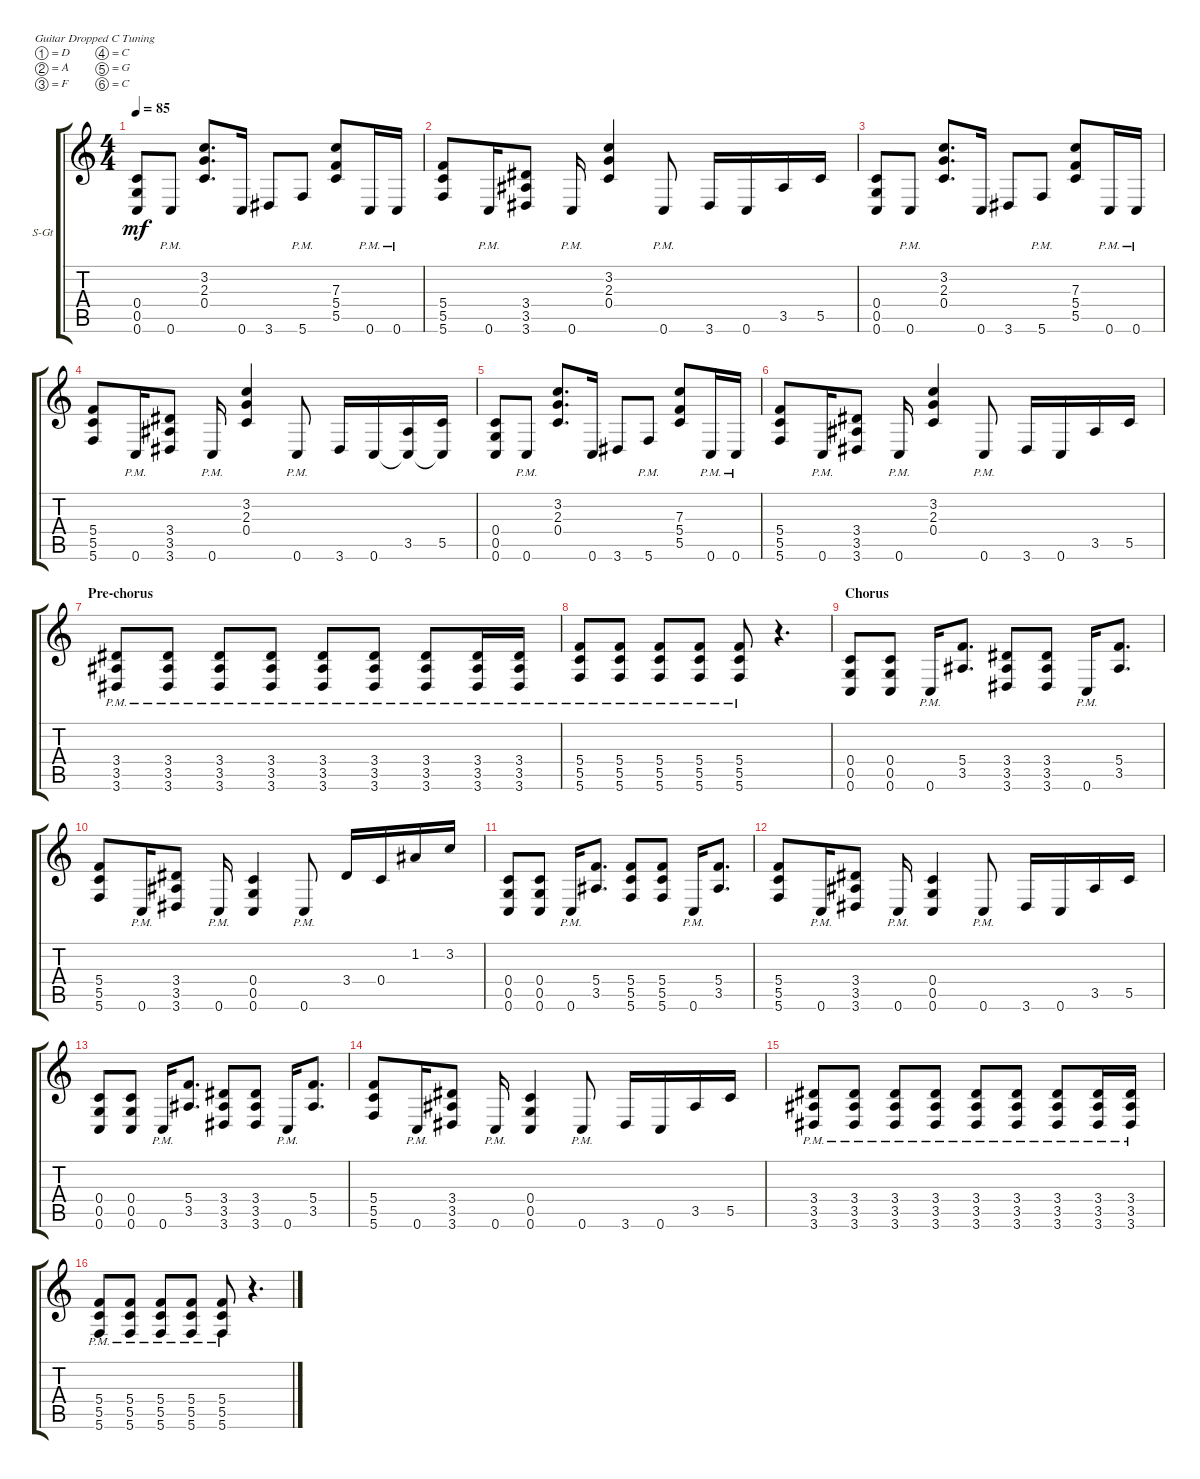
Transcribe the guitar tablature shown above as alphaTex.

\bracketExtendMode groupsimilarinstruments
\firstSystemTrackNameOrientation horizontal
\otherSystemsTrackNameOrientation horizontal
\track ("Steel Guitar" "S-Gt") {instrument acousticguitarsteel}
\staff {score tabs}
\tuning (D4 A3 F3 C3 G2 C2)
\ts (4 4)
\tempo 85
\clef g2
\ks c
(0.6 0.5 0.4).8{dy mf} 0.6{pm}.8 (3.2 2.3 0.4).8{d} 0.6.16 3.6.8 5.6{pm}.8 (7.3 5.4 5.5).8 0.6{pm}.16 0.6{pm}.16 |
(5.6 5.5 5.4).8 0.6{pm}.16 (3.6 3.5 3.4).8 0.6{pm}.16 (0.4 2.3 3.2).4 0.6{pm}.8 3.6.16 0.6.16 3.5.16 5.5.16 |
(0.6 0.5 0.4).8 0.6{pm}.8 (3.2 2.3 0.4).8{d} 0.6.16 3.6.8 5.6{pm}.8 (7.3 5.4 5.5).8 0.6{pm}.16 0.6{pm}.16 |
(5.6 5.5 5.4).8 0.6{pm}.16 (3.6 3.5 3.4).8 0.6{pm}.16 (0.4 2.3 3.2).4 0.6{pm}.8 3.6.16 0.6.16 (3.5 0.6{t}).16 (5.5 0.6{t}).16 |
(0.6 0.5 0.4).8 0.6{pm}.8 (3.2 2.3 0.4).8{d} 0.6.16 3.6.8 5.6{pm}.8 (7.3 5.4 5.5).8 0.6{pm}.16 0.6{pm}.16 |
(5.6 5.5 5.4).8 0.6{pm}.16 (3.6 3.5 3.4).8 0.6{pm}.16 (0.4 2.3 3.2).4 0.6{pm}.8 3.6.16 0.6.16 3.5.16 5.5.16 |
\section ("" "Pre-chorus")
(3.6{pm} 3.5{pm} 3.4{pm}).8 (3.6{pm} 3.5{pm} 3.4{pm}).8 (3.6{pm} 3.5{pm} 3.4{pm}).8 (3.6{pm} 3.5{pm} 3.4{pm}).8 (3.6{pm} 3.5{pm} 3.4{pm}).8 (3.6{pm} 3.5{pm} 3.4{pm}).8 (3.6{pm} 3.5{pm} 3.4{pm}).8 (3.6{pm} 3.5{pm} 3.4{pm}).16 (3.6{pm} 3.5{pm} 3.4{pm}).16 |
(5.6{pm} 5.5{pm} 5.4{pm}).8 (5.6{pm} 5.5{pm} 5.4{pm}).8 (5.6{pm} 5.5{pm} 5.4{pm}).8 (5.6{pm} 5.5{pm} 5.4{pm}).8 (5.6{pm} 5.5{pm} 5.4{pm}).8 r.4{d} |
\section ("" "Chorus")
(0.6 0.5 0.4).8 (0.6 0.5 0.4).8 0.6{pm}.16 (3.5 5.4).8{d} (3.6 3.5 3.4).8 (3.6 3.5 3.4).8 0.6{pm}.16 (3.5 5.4).8{d} |
(5.6 5.5 5.4).8 0.6{pm}.16 (3.6 3.5 3.4).8 0.6{pm}.16 (0.4 0.6 0.5).4 0.6{pm}.8 3.4.16 0.4.16 1.2.16 3.2.16 |
(0.6 0.5 0.4).8 (0.6 0.5 0.4).8 0.6{pm}.16 (3.5 5.4).8{d} (5.6 5.5 5.4).8 (5.6 5.5 5.4).8 0.6{pm}.16 (3.5 5.4).8{d} |
(5.6 5.5 5.4).8 0.6{pm}.16 (3.6 3.5 3.4).8 0.6{pm}.16 (0.4 0.6 0.5).4 0.6{pm}.8 3.6.16 0.6.16 3.5.16 5.5.16 |
(0.6 0.5 0.4).8 (0.6 0.5 0.4).8 0.6{pm}.16 (3.5 5.4).8{d} (3.6 3.5 3.4).8 (3.6 3.5 3.4).8 0.6{pm}.16 (3.5 5.4).8{d} |
(5.6 5.5 5.4).8 0.6{pm}.16 (3.6 3.5 3.4).8 0.6{pm}.16 (0.4 0.6 0.5).4 0.6{pm}.8 3.6.16 0.6.16 3.5.16 5.5.16 |
\scale
0.333333 (3.6{pm} 3.5{pm} 3.4{pm}).8 (3.6{pm} 3.5{pm} 3.4{pm}).8 (3.6{pm} 3.5{pm} 3.4{pm}).8 (3.6{pm} 3.5{pm} 3.4{pm}).8 (3.6{pm} 3.5{pm} 3.4{pm}).8 (3.6{pm} 3.5{pm} 3.4{pm}).8 (3.6{pm} 3.5{pm} 3.4{pm}).8 (3.6{pm} 3.5{pm} 3.4{pm}).16 (3.6{pm} 3.5{pm} 3.4{pm}).16 |
\scale
0.333333 (5.6{pm} 5.5{pm} 5.4{pm}).8 (5.6{pm} 5.5{pm} 5.4{pm}).8 (5.6{pm} 5.5{pm} 5.4{pm}).8 (5.6{pm} 5.5{pm} 5.4{pm}).8 (5.6{pm} 5.5{pm} 5.4{pm}).8 r.4{d}
